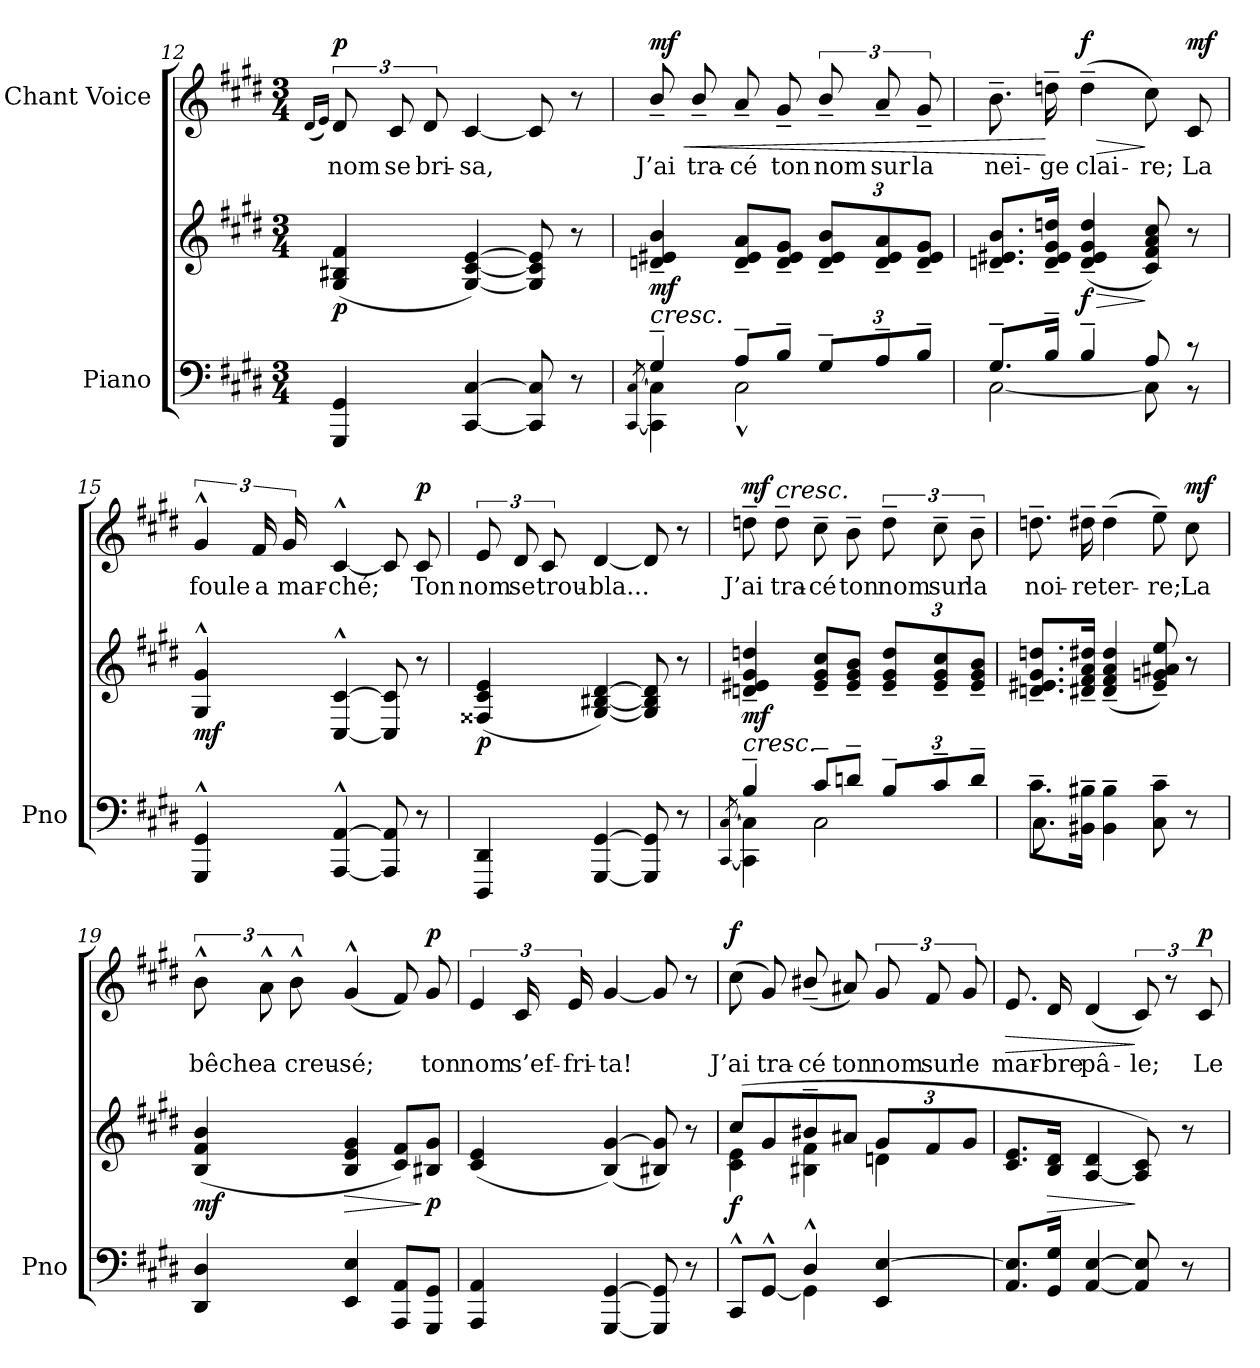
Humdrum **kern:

**kern	**kern	**dynam	**kern	**text	**dynam
*part2	*part2	*part2	*part1	*part1	*part1
*staff3	*staff2	*staff2/3	*staff1	*staff1	*staff1
*I"Piano	*	*	*I"Chant Voice	*	*
*I'Pno	*	*	*	*	*
!!LO:LB:g=z
*clefF4	*clefG2	*	*clefG2	*	*
*k[f#c#g#d#]	*k[f#c#g#d#]	*	*k[f#c#g#d#]	*	*
*M3/4	*M3/4	*	*M3/4	*	*
=12	=12	=12	=12	=12	=12
.	.	.	(16qd#/LL	.	.
.	.	.	16qe/JJ)	.	.
!	!	!LO:DY:b	!	!LO:LY:b	!LO:DY:a
4GGG#/ 4GG#/	(>4G#/ 4B#X/ 4f#/	p	12d#/	nom	p
!	!	!	!	!LO:LY:b	!
.	.	.	12c#/	se	.
!	!	!	!	!LO:LY:b	!
.	.	.	12d#/	bri-	.
!	!	!	!	!LO:LY:b	!
[4CC#/ [4C#/	[4G#/ [4c#/ [4e/)	.	[4c#/	-sa,	.
8CC#/] 8C#/]	8G#/] 8c#/] 8e/]	.	8c#/]	.	.
8r	8r	.	8r	.	.
=13	=13	=13	=13	=13	=13
*^	*	*	*	*	*
.	[<8qCC#/ [<8qC#/	.	.	.	.	.
!	!	!LO:TX:b:i:t=cresc.	!	!	!	!
!	!	!	!LO:DY:b	!	!LO:LY:b	!LO:HP:b
!	!	!	!	!	!	!LO:DY:n=1:a
4G#~/	4CC#\] 4C#\]	4dn/~> 4e#X/~> 4b/~>	mf	8b~>/	J’ai	< mf
!	!	!	!	!	!LO:LY:b	!
.	.	.	.	8b~>/	tra-	.
!	!	!	!	!	!LO:LY:b	!
8A~</L	2C#^^\	8d/~> 8e#/~> 8a/~>L	.	8a~>/	-cé	.
!	!	!	!	!	!LO:LY:b	!
8B~</J	.	8d/~> 8e#/~> 8g#/~>J	.	8g#~>/	ton	.
*	*	*Xbrackettup	*	*	*	*
!	!	!	!	!	!LO:LY:b	!
12G#~</L	.	12d/~> 12e#/~> 12b/~>L	.	12b~>/	nom	.
!	!	!	!	!	!LO:LY:b	!
12A~</	.	12d/~> 12e#/~> 12a/~>	.	12a~>/	sur	.
!	!	!	!	!	!LO:LY:b	!
12B~</J	.	12d/~> 12e#/~> 12g#/~>J	.	12g#~>/	la	.
=14	=14	=14	=14	=14	=14	=14
!	!	!	!	!	!LO:LY:b	!
8.G#~</L	[2C#\	8.dn/~> 8.e#X/~> 8.b/~>L	.	8.b~\	nei-	.
!	!	!	!	!	!LO:LY:b	!
16B~</Jk	.	16d/~> 16e#/~> 16g#/~> 16ddn/~>Jk	.	16ddn~\	-ge	[
!	!	!	!LO:HP:b	!	!LO:LY:b	!LO:HP:b
!	!	!	!LO:DY:n=1:b	!	!	!LO:DY:n=1:a
4B~</	.	(>4d/~> 4e#/~> 4g#/~> 4dd/~>	> f	(4dd~\	clai-	> f
!	!	!	!	!	!LO:LY:b	!
8A/	8C#\]	8c#/ 8f#/ 8a/ 8cc#/)	]	8cc#\)	-re;	]
!	!	!	!	!	!LO:LY:b	!LO:DY:n=2:a
8r	8r	8r	.	8c#/	La	mf
!!LO:LB:g=z
=15	=15	=15	=15	=15	=15	=15
!	!	!	!LO:DY:b	!	!LO:LY:b	!
*v	*v	*	*	*	*	*
4GGG#/^^ 4GG#/^^	4G#/^^ 4g#/^^	mf	6g#^^/	foule	.
!	!	!	!	!LO:LY:b	!
.	.	.	24f#/	a	.
!	!	!	!	!LO:LY:b	!
.	.	.	24g#/	mar-	.
!	!	!	!	!LO:LY:b	!
[4AAA/^^ [4AA/^^	[4C#/^^ [4c#/^^	.	[4c#^^/	-ché;	.
8AAA/] 8AA/]	8C#/] 8c#/]	.	8c#/]	.	.
!	!	!	!	!LO:LY:b	!LO:DY:a
8r	8r	.	8c#/	Ton	p
=16	=16	=16	=16	=16	=16
!	!	!LO:DY:b	!	!LO:LY:b	!
4DDD#/ 4DD#/	(>4F##X/ 4c#/ 4e/	p	12e/	nom	.
!	!	!	!	!LO:LY:b	!
.	.	.	12d#/	se	.
!	!	!	!	!LO:LY:b	!
.	.	.	12c#/	trou-	.
!	!	!	!	!LO:LY:b	!
[4GGG#/ [4GG#/	[4G#/ [4B#X/ [4d#/)	.	[4d#/	-bla...	.
8GGG#/] 8GG#/]	8G#/] 8B#/] 8d#/]	.	8d#/]	.	.
8r	8r	.	8r	.	.
=17	=17	=17	=17	=17	=17
*^	*	*	*	*	*
.	[<8qCC#/ [<8qC#/	.	.	.	.	.
!	!	!LO:TX:b:i:t=cresc.	!	!	!	!
!	!	!	!LO:DY:b	!	!LO:LY:b	!LO:DY:a
4B~/	4CC#\] 4C#\]	4dn/~> 4e#X/~> 4g#/~> 4ddn/~>	mf	8ddn~\	J’ai	mf
!	!	!	!	!LO:TX:a:i:t=cresc.	!	!
!	!	!	!	!	!LO:LY:b	!
.	.	.	.	8dd~\	tra-	.
!	!	!	!	!	!LO:LY:b	!
8c#~</L	2C#\	8e#/~> 8g#/~> 8cc#/~>L	.	8cc#~\	-cé	.
!	!	!	!	!	!LO:LY:b	!
8dn~</J	.	8e#/~> 8g#/~> 8b/~>J	.	8b~\	ton	.
*Xbrackettup	*	*	*	*	*	*
!	!	!	!	!	!LO:LY:b	!
12B~</L	.	12e#/~> 12g#/~> 12dd/~>L	.	12dd~\	nom	.
!	!	!	!	!	!LO:LY:b	!
12c#~</	.	12e#/~> 12g#/~> 12cc#/~>	.	12cc#~\	sur	.
!	!	!	!	!	!LO:LY:b	!
12d~</J	.	12e#/~> 12g#/~> 12b/~>J	.	12b~\	la	.
!!LO:LB:g=z
=18	=18	=18	=18	=18	=18	=18
!	!	!	!	!	!LO:LY:b	!
8.c#~>\L	8.C#\	8.dn/~> 8.e#X/~> 8.g#/~> 8.ddn/~>L	.	8.ddn~\	noi-	.
!	!	!	!	!	!LO:LY:b	!
16BB#X\~> 16B#X\~>Jk	2ryy	16d#X/~> 16f#/~> 16a/~> 16dd#X/~>Jk	.	16dd#X~\	-re	.
!	!	!	!	!	!LO:LY:b	!
4BB#\~> 4B#\~>	.	(>4d#/~> 4f#/~> 4a/~> 4dd#/~>	.	(4dd#~\	ter-	.
!	!	!	!	!	!LO:LY:b	!
8C#\~> 8c#\~>	.	8e#/~> 8gn/~> 8a#X/~> 8ee/~>)	.	8ee~\)	-re;	.
!	!	!	!	!	!LO:LY:b	!LO:DY:a
8r	.	8r	.	8cc#\	La	mf
.	16ryy	.	.	.	.	.
=19	=19	=19	=19	=19	=19	=19
!	!	!	!LO:DY:b	!	!LO:LY:b	!
*v	*v	*	*	*	*	*
4DD#/ 4D#/	(>4B/ 4f#/ 4b/	mf	12b^^\	bêche	.
!	!	!	!	!LO:LY:b	!
.	.	.	12a^^\	a	.
!	!	!	!	!LO:LY:b	!
.	.	.	12b^^\	creu-	.
!	!	!LO:HP:b	!	!LO:LY:b	!
4EE/ 4E/	4B/ 4e/ 4g#/	>	(4g#^^/	-sé;	.
8AAA/ 8AA/L	8c#/ 8f#/L)	.	8f#/)	.	.
!	!	!LO:DY:n=1:b	!	!LO:LY:b	!LO:DY:a
8GGG#/ 8GG#/J	8B#X/ 8g#/J	] p	8g#/	ton	p
=20	=20	=20	=20	=20	=20
!	!	!	!	!LO:LY:b	!
4AAA/ 4AA/	(>4c#/ 4e/	.	6e/	nom	.
!	!	!	!	!LO:LY:b	!
.	.	.	24c#/	s’ef-	.
!	!	!	!	!LO:LY:b	!
.	.	.	24e/	-fri-	.
!	!	!	!	!LO:LY:b	!
[4GGG#/ [4GG#/	(<4B/ [4g#/)	.	[4g#/	-ta!	.
8GGG#/] 8GG#/]	8B#X/ 8g#/])	.	8g#/]	.	.
8r	8r	.	8r	.	.
!!LO:PB:g=z
=21	=21	=21	=21	=21	=21
*^	*^	*	*	*	*
!	!	!	!	!LO:DY:b	!	!LO:LY:b	!LO:DY:a
8CC#^^/L	4ryy	(8cc#/L	4c#\ 4e\	f	(8cc#\	J’ai	f
!	!	!	!	!	!	!LO:LY:b	!
[<8GG#^^/J	.	8g#/	.	.	8g#/)	tra-	.
!	!	!	!	!	!	!LO:LY:b	!
4D#^^/	4GG#\]	8b#X~/	4B#X\ 4f#\	.	(8b#X~>/	-cé	.
!	!	!	!	!	!	!LO:LY:b	!
.	.	8a#X/J	.	.	8a#X/)	ton	.
!	!	!	!	!	!	!LO:LY:b	!
4EE/ [4E/	4ryy	12g#/L	4dn\	.	12g#/	nom	.
!	!	!	!	!	!	!LO:LY:b	!
.	.	12f#/	.	.	12f#/	sur	.
!	!	!	!	!	!	!LO:LY:b	!
.	.	12g#/J	.	.	12g#/	le	.
*v	*v	*	*	*	*	*	*
*	*v	*v	*	*	*	*
=22	=22	=22	=22	=22	=22
!	!	!	!	!LO:LY:b	!LO:HP:b
8.AA/ 8.E/]L	8.c#/ 8.e/L	.	8.e/	mar-	>
!	!	!LO:HP:b	!	!LO:LY:b	!
16GG#/ 16G#/Jk	16B/ 16d#/Jk	>	16d#/	-bre	.
!	!	!	!	!LO:LY:b	!
[4AA/ [4E/	[4A/ 4d#/	.	(4d#/	pâ-	.
!	!	!	!	!LO:LY:b	!
8AA/] 8E/]	8A/] 8c#/)	]	12c#/)	-le;	]
.	.	.	12r	.	.
8r	8r	.	.	.	.
!	!	!	!	!LO:LY:b	!LO:DY:a
.	.	.	12c#/	Le	p
=	=	=	=	=	=
*-	*-	*-	*-	*-	*-
